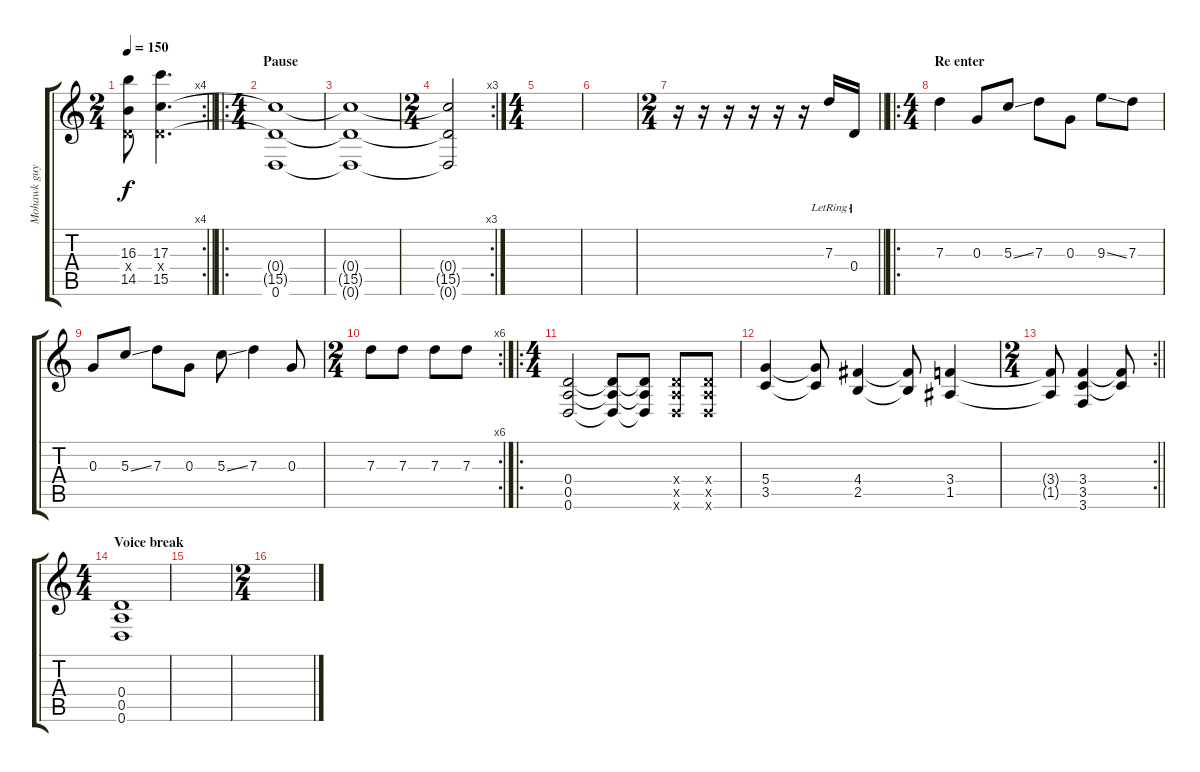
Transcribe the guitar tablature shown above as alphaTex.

\track ("Mohawk guy" "Mohawk guy") {instrument overdrivenguitar}
\staff {score tabs}
\tuning (E4 B3 G3 D3 A2 D2) {hide}
\rc 4
\ts (2 4)
\tempo 150
\clef g2
\barLineRight lightlight
\ks c
(16.3 0.4{x} 14.5).8{dy f} (17.3 0.4{x} 15.5).4{d} |
\ro
\ts (4 4)
\section ("" "Pause")
(0.4{t} 15.5{t} 0.6{t}).1 |
(0.4{t} 15.5{t} 0.6{t}).1 |
\rc 3
\ts (2 4)
(0.4{t} 15.5{t} 0.6{t}).2 |
\ts (4 4)
|
|
\ts (2 4)
\barLineRight lightlight
r.16 r.16 r.16 r.16 r.16 r.16 7.3{lr}.16 0.4{lr}.16 |
\ro
\ts (4 4)
\section ("" "Re enter")
7.3.4 0.3.8 5.3{ss}.8 7.3.8 0.3.8 9.3{ss}.8 7.3.8 |
0.3.8 5.3{ss}.8 7.3.8 0.3.8 5.3{ss}.8 7.3.4 0.3.8 |
\rc 6
\ts (2 4)
7.3.8 7.3.8 7.3.8 7.3.8 |
\ro
\ts (4 4)
(0.4 0.5 0.6).2 (0.4{t} 0.5{t} 0.6{t}).8 (0.4{t} 0.5{t} 0.6{t}).8 (0.4{x} 0.5{x} 0.6{x}).8 (0.4{x} 0.5{x} 0.6{x}).8 |
(5.4 3.5).4 (5.4{t} 3.5{t}).8 (4.4 2.5).4 (4.4{t} 2.5{t}).8 (3.4 1.5).4 |
\rc 2
\ts (2 4)
\barLineRight lightlight
(3.4{t} 1.5{t}).8 (3.4 3.5 3.6).4 (3.4{t} 3.5{t}).8 |
\ts (4 4)
\section ("" "Voice break")
(0.4 0.5 0.6).1 |
|
\ts (2 4)
